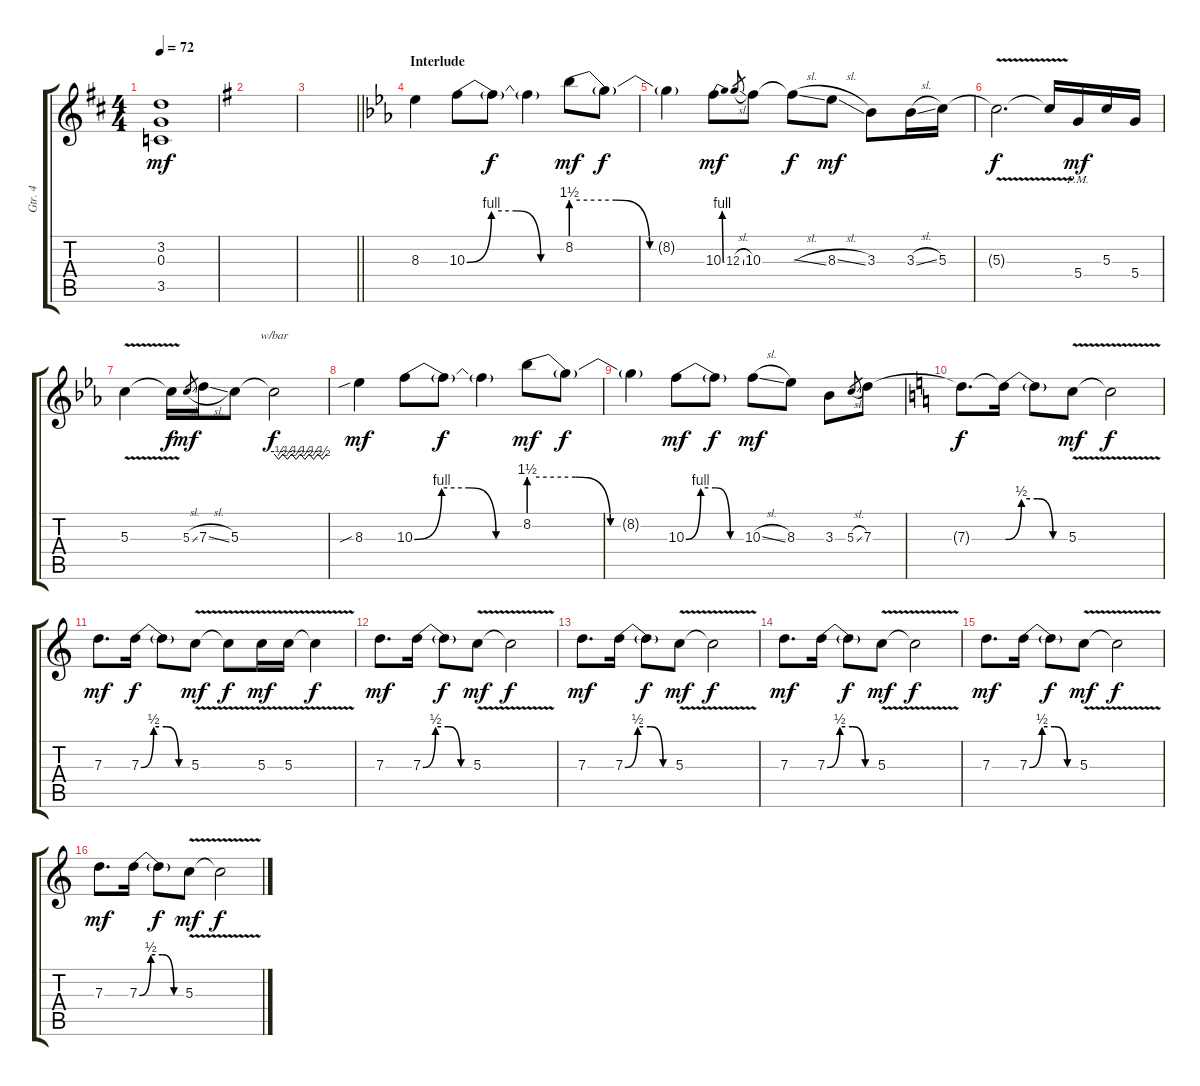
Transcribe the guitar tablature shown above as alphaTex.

\track ("Gtr. 4" "Gtr. 4") {instrument distortionguitar}
\staff {score tabs}
\tuning (E4 B3 G3 D3 A2 E2) {hide}
\ts (4 4)
\tempo 72
\clef g2
\ks d
(3.2{t} 0.3{t} 3.5{t}).1{dy mf} |
\ks g
|
\barLineRight lightlight
|
\section ("" "Interlude")
\ks eb
8.3.4{volume 16} 10.3{be (custom 0 0 15 4 30 4 45 0 60 0)}.8 10.3{t}.8{dy f} 10.3{t}.4 8.2{be (custom 0 6 20 6 35 0 60 0)}.8{dy mf} 8.2{t}.8{dy f} |
8.2{t}.4 10.3{be (bend 0 0 60 4)}.8{dy mf} 12.3{sl}.8{gr} 10.3.8 10.3{sl t}.8{dy f} 8.3{sl}.8{dy mf} 3.3.8 3.3{sl}.16 5.3.16 |
5.3{v t}.2{d dy f} 5.3{t}.16 5.4{pm}.16{dy mf} 5.3.16 5.4.16 |
5.3{v}.4 5.3{t}.16{dy f} 5.3{sl}.8{gr dy mf} 7.3{sl}.16 5.3.8 5.3{t}.2{tbe (custom default 0 0 5 -2 10 0 15 -2 20 0 25 -2 30 0 35 -2 40 0 45 -2 50 0 55 -2 60 0) dy f} |
8.3{sib}.4{dy mf} 10.3{be (custom 0 0 15 4 30 4 45 0 60 0)}.8 10.3{t}.8{dy f} 10.3{t}.4 8.2{be (custom 0 6 20 6 35 0 60 0)}.8{dy mf} 8.2{t}.8{dy f} |
8.2{t}.4 10.3{be (custom 0 0 15 4 30 4 45 0 60 0)}.8{dy mf} 10.3{t}.8{dy f} 10.3{sl}.8{dy mf} 8.3.8 3.3.8 5.3{sl}.8{gr} 7.3.8 |
\ks c
7.3{t}.8{d dy f} 7.3{be (custom 0 0 15 2 30 2 45 0 60 0) t}.16 7.3{t}.8 5.3{v}.8{dy mf} 5.3{t}.2{dy f} |
7.3.8{d dy mf} 7.3{be (custom 0 0 15 2 30 2 45 0 60 0)}.16{dy f} 7.3{t}.8 5.3{v}.8{dy mf} 5.3{t}.8{dy f} 5.3{v}.16{dy mf} 5.3{v}.16 5.3{t}.4{dy f} |
7.3.8{d dy mf} 7.3{be (custom 0 0 15 2 30 2 45 0 60 0)}.16 7.3{t}.8{dy f} 5.3{v}.8{dy mf} 5.3{t}.2{dy f} |
7.3.8{d dy mf} 7.3{be (custom 0 0 15 2 30 2 45 0 60 0)}.16 7.3{t}.8{dy f} 5.3{v}.8{dy mf} 5.3{t}.2{dy f} |
7.3.8{d dy mf} 7.3{be (custom 0 0 15 2 30 2 45 0 60 0)}.16 7.3{t}.8{dy f} 5.3{v}.8{dy mf} 5.3{t}.2{dy f} |
7.3.8{d dy mf} 7.3{be (custom 0 0 15 2 30 2 45 0 60 0)}.16 7.3{t}.8{dy f} 5.3{v}.8{dy mf} 5.3{t}.2{dy f} |
7.3.8{d dy mf} 7.3{be (custom 0 0 15 2 30 2 45 0 60 0)}.16 7.3{t}.8{dy f} 5.3{v}.8{dy mf} 5.3{t}.2{dy f}
